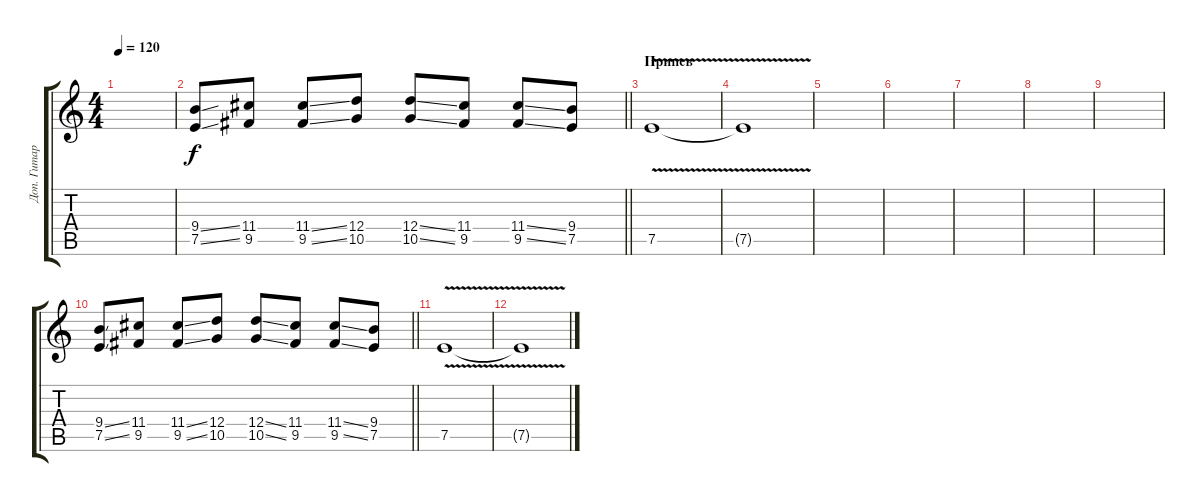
\track ("Доп. Гитара П" "Доп. Гитар") {instrument distortionguitar}
\staff {score tabs}
\tuning (E4 B3 G3 D3 A2 E2) {hide}
\ts (4 4)
\tempo 120
\clef g2
\ks c
|
\barLineRight lightlight
(9.4{ss} 7.5{ss}).8 (11.4 9.5).8 (11.4{ss} 9.5{ss}).8 (12.4 10.5).8 (12.4{ss} 10.5{ss}).8 (11.4 9.5).8 (11.4{ss} 9.5{ss}).8 (9.4 7.5).8 |
\section ("" "Припев")
7.5{v}.1{volume 0} |
7.5{t}.1 |
|
|
|
|
|
\barLineRight lightlight
(9.4{ss} 7.5{ss}).8{volume 13} (11.4 9.5).8 (11.4{ss} 9.5{ss}).8 (12.4 10.5).8 (12.4{ss} 10.5{ss}).8 (11.4 9.5).8 (11.4{ss} 9.5{ss}).8 (9.4 7.5).8 |
\section ("" " ")
7.5{v}.1{volume 0} |
7.5{t}.1
